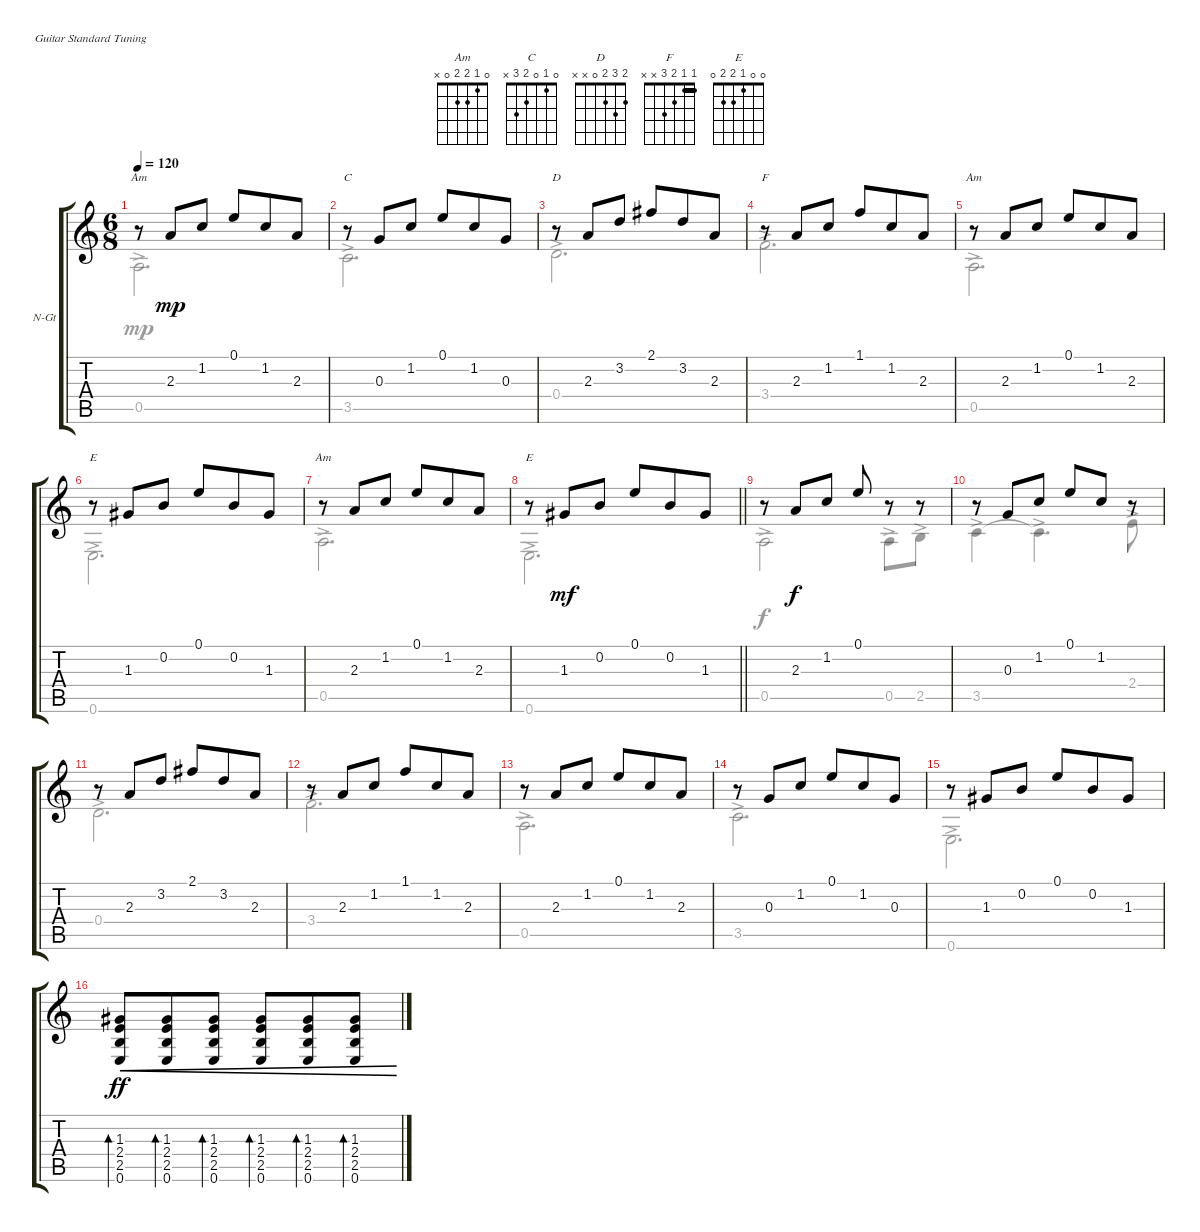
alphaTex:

\defaultSystemsLayout 4
\bracketExtendMode groupsimilarinstruments
\firstSystemTrackNameOrientation horizontal
\otherSystemsTrackNameOrientation horizontal
\track ("Rhythm Guirar" "N-Gt") {instrument acousticguitarnylon}
\staff {score tabs}
\tuning (E4 B3 G3 D3 A2 E2)
\chord ("Am" 0 1 2 2 0 x)
\chord ("C" 0 1 0 2 3 x)
\chord ("D" 2 3 2 0 x x)
\chord ("F" 1 1 2 3 x x) {barre 1}
\chord ("E" 0 0 1 2 2 0)
\voice
\ts (6 8)
\tempo 120
\clef g2
\ks c
r.8{ch "Am" dy mp} 2.3.8 1.2.8 0.1.8 1.2.8 2.3.8 |
r.8{ch "C"} 0.3.8 1.2.8 0.1.8 1.2.8 0.3.8 |
r.8{ch "D"} 2.3.8 3.2.8 2.1.8 3.2.8 2.3.8 |
r.8{ch "F"} 2.3.8 1.2.8 1.1.8 1.2.8 2.3.8 |
r.8{ch "Am"} 2.3.8 1.2.8 0.1.8 1.2.8 2.3.8 |
r.8{ch "E"} 1.3.8 0.2.8 0.1.8 0.2.8 1.3.8 |
r.8{ch "Am"} 2.3.8 1.2.8 0.1.8 1.2.8 2.3.8 |
\barLineRight lightlight
r.8{ch "E"} 1.3.8{dy mf} 0.2.8 0.1.8 0.2.8 1.3.8 |
r.8 2.3.8{dy f} 1.2.8 0.1.8 r.8 r.8 |
r.8 0.3.8 1.2.8 0.1.8 1.2.8 r.8 |
r.8 2.3.8 3.2.8 2.1.8 3.2.8 2.3.8 |
r.8 2.3.8 1.2.8 1.1.8 1.2.8 2.3.8 |
r.8 2.3.8 1.2.8 0.1.8 1.2.8 2.3.8 |
r.8 0.3.8 1.2.8 0.1.8 1.2.8 0.3.8 |
r.8 1.3.8 0.2.8 0.1.8 0.2.8 1.3.8 |
(0.6 2.5 2.4 1.3).8{bd 30 cre dy ff} (0.6 2.5 2.4 1.3).8{bd 30 cre} (0.6 2.5 2.4 1.3).8{bd 30 cre} (0.6 2.5 2.4 1.3).8{bd 30 cre} (0.6 2.5 2.4 1.3).8{bd 30 cre} (0.6 2.5 2.4 1.3).8{bd 30 cre}
\voice
\clef g2
\ottava regular
\simile none
\ks c
0.5{ac}.2{d dy mp} |
3.5{ac}.2{d} |
0.4{ac}.2{d} |
3.4{ac}.2{d} |
0.5{ac}.2{d} |
0.6{ac}.2{d} |
0.5{ac}.2{d} |
\barLineRight lightlight
0.6{ac}.2{d} |
0.5{ac}.2{dy f} 0.5{ac}.8 2.5{ac}.8 |
3.5{ac}.4 3.5{ac t}.4{d} 2.4{ac}.8 |
0.4{ac}.2{d} |
3.4{ac}.2{d} |
0.5{ac}.2{d} |
3.5{ac}.2{d} |
0.6{ac}.2{d} |
